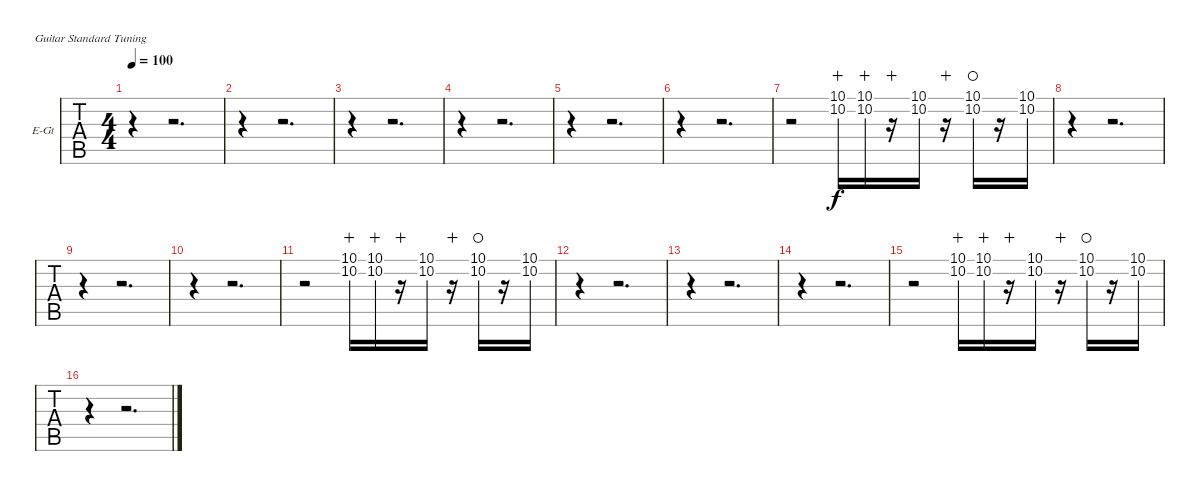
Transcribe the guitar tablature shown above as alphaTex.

\bracketExtendMode groupsimilarinstruments
\firstSystemTrackNameOrientation horizontal
\otherSystemsTrackNameOrientation horizontal
\track ("Guitarra 2" "E-Gt") {instrument electricguitarclean}
\staff {tabs}
\tuning (E4 B3 G3 D3 A2 E2)
\ts (4 4)
\tempo 100
\clef g2
\ks c
r.4{dy f} r.2{d} |
r.4 r.2{d} |
r.4 r.2{d} |
r.4 r.2{d} |
r.4 r.2{d} |
r.4 r.2{d} |
r.2 (10.1 10.2).16{wahc} (10.1 10.2).16{wahc} r.16{wahc} (10.1 10.2).16 r.16{wahc} (10.1 10.2).16{waho} r.16 (10.1 10.2).16 |
r.4 r.2{d} |
r.4 r.2{d} |
r.4 r.2{d} |
r.2 (10.1 10.2).16{wahc} (10.1 10.2).16{wahc} r.16{wahc} (10.1 10.2).16 r.16{wahc} (10.1 10.2).16{waho} r.16 (10.1 10.2).16 |
r.4 r.2{d} |
r.4 r.2{d} |
r.4 r.2{d} |
r.2 (10.1 10.2).16{wahc} (10.1 10.2).16{wahc} r.16{wahc} (10.1 10.2).16 r.16{wahc} (10.1 10.2).16{waho} r.16 (10.1 10.2).16 |
r.4 r.2{d}
